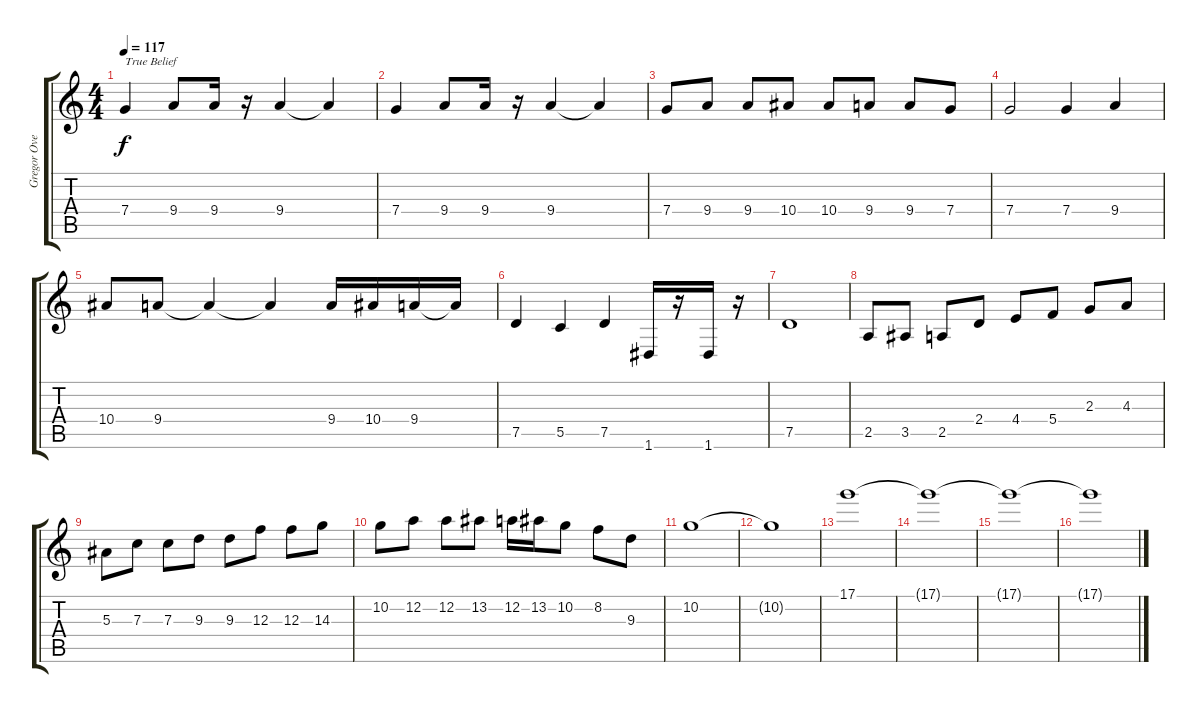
\track ("Gregor Overdrive" "Gregor Ove") {instrument overdrivenguitar}
\staff {score tabs}
\tuning (D4 A3 F3 C3 G2 D2) {hide}
\ts (4 4)
\tempo 117
\clef g2
\ks c
7.4.4{txt "True Belief" dy f instrument overdrivenguitar} 9.4.8 9.4.16 r.16 9.4.4 9.4{t}.4{instrument overdrivenguitar} |
7.4.4{instrument overdrivenguitar} 9.4.8 9.4.16 r.16 9.4.4 9.4{t}.4{instrument overdrivenguitar} |
7.4.8 9.4.8 9.4.8 10.4.8 10.4.8 9.4.8 9.4.8 7.4.8 |
7.4.2 7.4.4 9.4.4 |
10.4.8 9.4.8 9.4{t}.4 9.4{t}.4 9.4.16 10.4.16 9.4.16 9.4{t}.16 |
7.5.4 5.5.4 7.5.4 1.6.16 r.16 1.6.16 r.16 |
7.5.1 |
2.5.8 3.5.8 2.5.8 2.4.8 4.4.8 5.4.8 2.3.8 4.3.8 |
5.3.8 7.3.8 7.3.8 9.3.8 9.3.8 12.3.8 12.3.8 14.3.8 |
10.2.8 12.2.8 12.2.8 13.2.8 12.2.16 13.2.16 10.2.8 8.2.8 9.3.8 |
10.2.1 |
10.2{t}.1 |
17.1.1 |
17.1{t}.1 |
17.1{t}.1 |
17.1{t}.1
